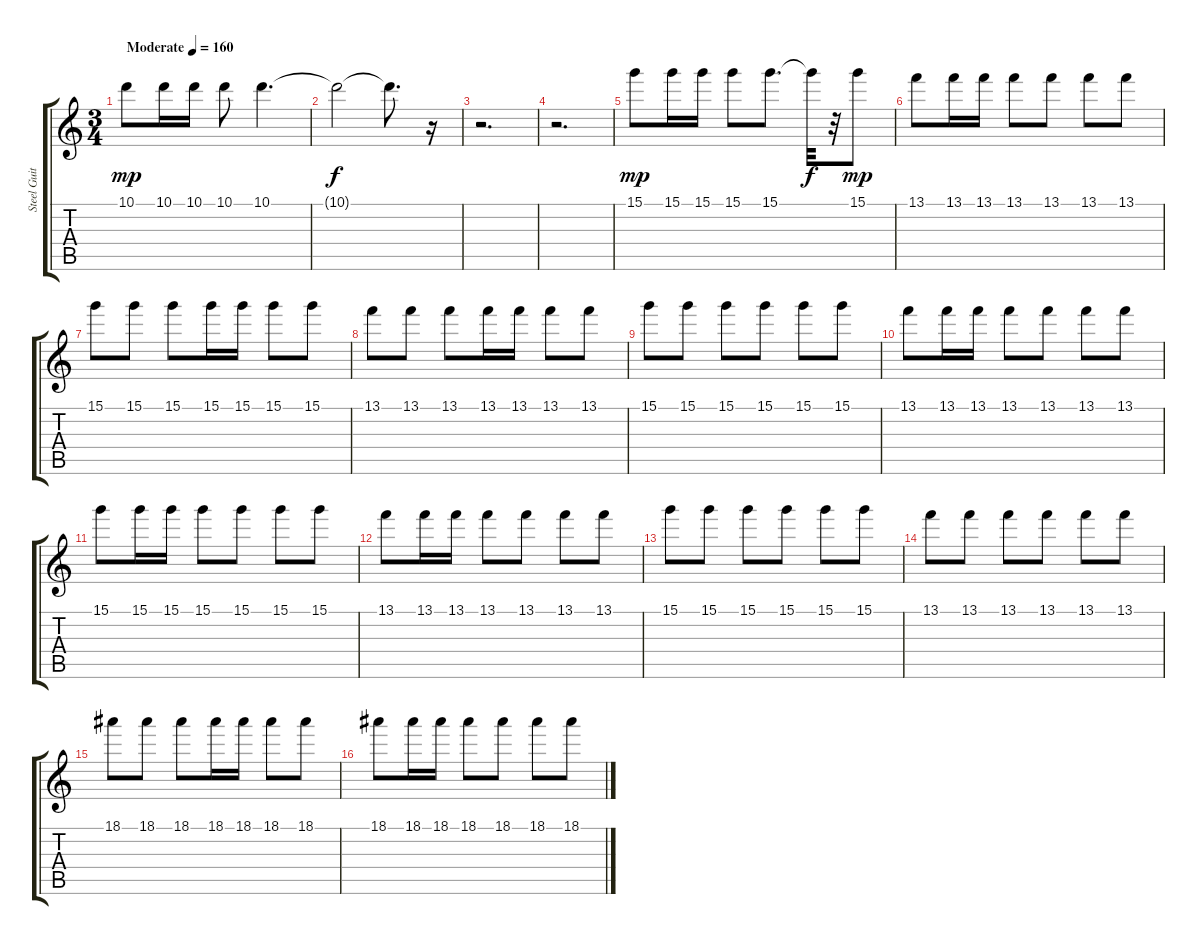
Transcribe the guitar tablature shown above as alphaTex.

\track ("Steel Guitar High" "Steel Guit") {instrument acousticguitarsteel}
\staff {score tabs}
\tuning (E4 B3 G3 D3 A2 E2) {hide}
\ts (3 4)
\tempo (160 "Moderate")
\clef g2
\ks c
10.1.8{dy mp instrument acousticguitarsteel} 10.1.16 10.1.16 10.1.8 10.1.4{d} |
10.1{t}.2{dy f} 10.1{t}.8{d} r.16 |
r.2{d} |
r.2{d} |
15.1.8{dy mp} 15.1.16 15.1.16 15.1.8 15.1.8{d} 15.1{t}.32{dy f} r.32 15.1.8{dy mp} |
13.1.8 13.1.16 13.1.16 13.1.8 13.1.8 13.1.8 13.1.8 |
15.1.8 15.1.8 15.1.8 15.1.16 15.1.16 15.1.8 15.1.8 |
13.1.8 13.1.8 13.1.8 13.1.16 13.1.16 13.1.8 13.1.8 |
15.1.8 15.1.8 15.1.8 15.1.8 15.1.8 15.1.8 |
13.1.8 13.1.16 13.1.16 13.1.8 13.1.8 13.1.8 13.1.8 |
15.1.8 15.1.16 15.1.16 15.1.8 15.1.8 15.1.8 15.1.8 |
13.1.8 13.1.16 13.1.16 13.1.8 13.1.8 13.1.8 13.1.8 |
15.1.8 15.1.8 15.1.8 15.1.8 15.1.8 15.1.8 |
13.1.8 13.1.8 13.1.8 13.1.8 13.1.8 13.1.8 |
18.1.8 18.1.8 18.1.8 18.1.16 18.1.16 18.1.8 18.1.8 |
18.1.8 18.1.16 18.1.16 18.1.8 18.1.8 18.1.8 18.1.8
